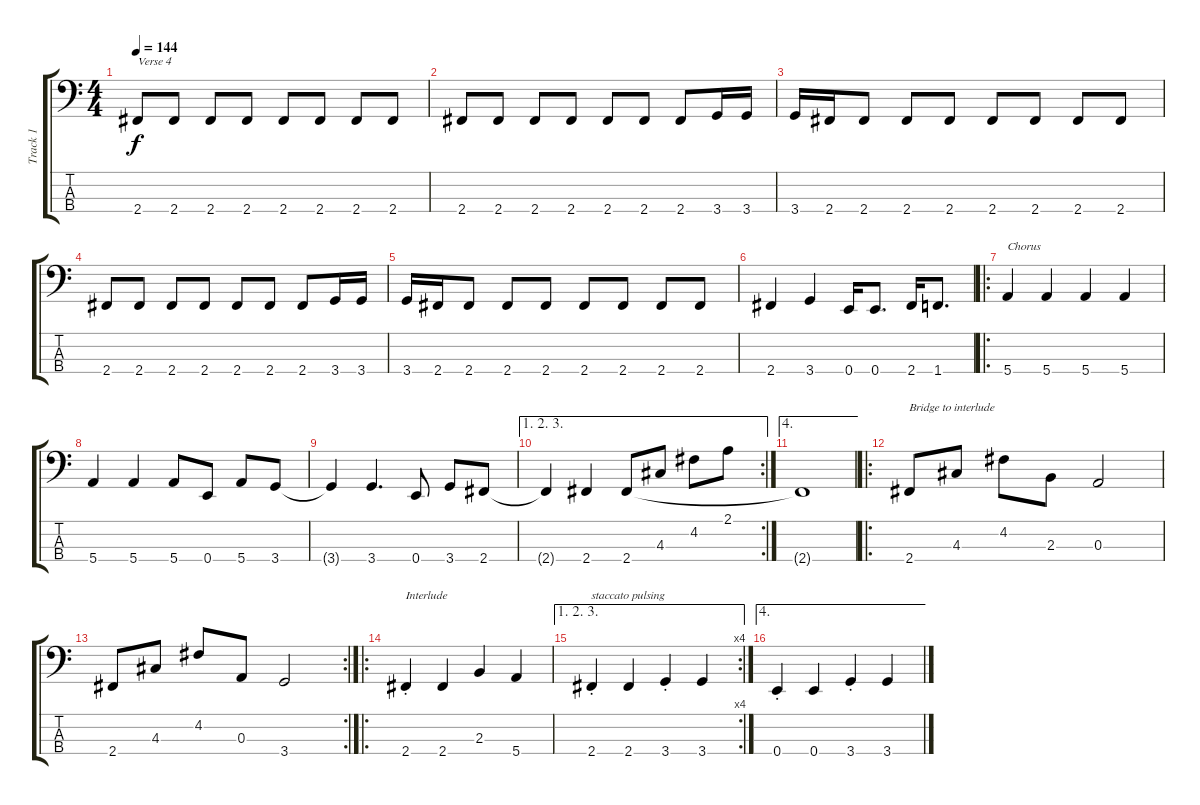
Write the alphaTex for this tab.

\track ("Track 1" "Track 1") {instrument acousticguitarsteel}
\staff {score tabs}
\tuning (G2 D2 A1 E1) {hide}
\ts (4 4)
\tempo 144
\clef f4
\ks c
2.4.8{txt "Verse 4" dy f} 2.4.8 2.4.8 2.4.8 2.4.8 2.4.8 2.4.8 2.4.8 |
2.4.8 2.4.8 2.4.8 2.4.8 2.4.8 2.4.8 2.4.8 3.4.16 3.4.16 |
3.4.16 2.4.16 2.4.8 2.4.8 2.4.8 2.4.8 2.4.8 2.4.8 2.4.8 |
2.4.8 2.4.8 2.4.8 2.4.8 2.4.8 2.4.8 2.4.8 3.4.16 3.4.16 |
3.4.16 2.4.16 2.4.8 2.4.8 2.4.8 2.4.8 2.4.8 2.4.8 2.4.8 |
2.4.4 3.4.4 0.4.16 0.4.8{d} 2.4.16 1.4.8{d} |
\ro
5.4.4{txt "Chorus"} 5.4.4 5.4.4 5.4.4 |
5.4.4 5.4.4 5.4.8 0.4.8 5.4.8 3.4.8 |
3.4{t}.4 3.4.4{d} 0.4.8 3.4.8 2.4.8 |
\ae (1 2 3)
\rc 2
2.4{t}.4 2.4.4 2.4.8 4.3.8 4.2.8 2.1.8 |
\ae 4
2.4{t}.1 |
\ro
2.4.8{txt "Bridge to interlude"} 4.3.8 4.2.8 2.3.8 0.3.2 |
\rc 2
2.4.8 4.3.8 4.2.8 0.3.8 3.4.2 |
\ro
2.4{st}.4{txt "Interlude"} 2.4.4 2.3.4 5.4.4 |
\ae (1 2 3)
\rc 4
2.4{st}.4{txt "staccato pulsing"} 2.4.4 3.4{st}.4 3.4.4 |
\ae 4
0.4{st}.4 0.4.4 3.4{st}.4 3.4.4
